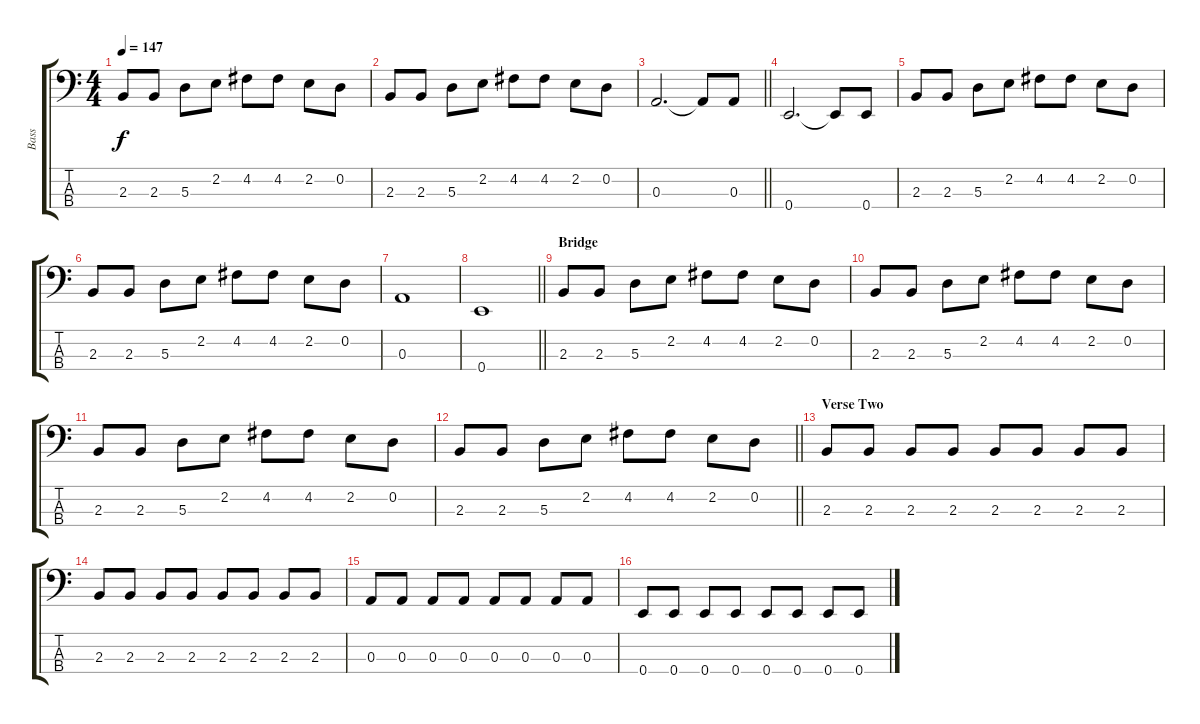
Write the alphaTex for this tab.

\track ("Bass" "Bass") {instrument electricbasspick}
\staff {score tabs}
\tuning (G2 D2 A1 E1) {hide}
\ts (4 4)
\tempo 147
\clef f4
\ks c
2.3.8{dy f} 2.3.8 5.3.8 2.2.8 4.2.8 4.2.8 2.2.8 0.2.8 |
2.3.8 2.3.8 5.3.8 2.2.8 4.2.8 4.2.8 2.2.8 0.2.8 |
\barLineRight lightlight
0.3.2{d} 0.3{t}.8 0.3.8 |
0.4.2{d} 0.4{t}.8 0.4.8 |
2.3.8 2.3.8 5.3.8 2.2.8 4.2.8 4.2.8 2.2.8 0.2.8 |
2.3.8 2.3.8 5.3.8 2.2.8 4.2.8 4.2.8 2.2.8 0.2.8 |
0.3.1 |
\barLineRight lightlight
0.4.1 |
\section ("" "Bridge")
2.3.8 2.3.8 5.3.8 2.2.8 4.2.8 4.2.8 2.2.8 0.2.8 |
2.3.8 2.3.8 5.3.8 2.2.8 4.2.8 4.2.8 2.2.8 0.2.8 |
2.3.8 2.3.8 5.3.8 2.2.8 4.2.8 4.2.8 2.2.8 0.2.8 |
\barLineRight lightlight
2.3.8 2.3.8 5.3.8 2.2.8 4.2.8 4.2.8 2.2.8 0.2.8 |
\section ("" "Verse Two")
2.3.8 2.3.8 2.3.8 2.3.8 2.3.8 2.3.8 2.3.8 2.3.8 |
2.3.8 2.3.8 2.3.8 2.3.8 2.3.8 2.3.8 2.3.8 2.3.8 |
0.3.8 0.3.8 0.3.8 0.3.8 0.3.8 0.3.8 0.3.8 0.3.8 |
0.4.8 0.4.8 0.4.8 0.4.8 0.4.8 0.4.8 0.4.8 0.4.8
